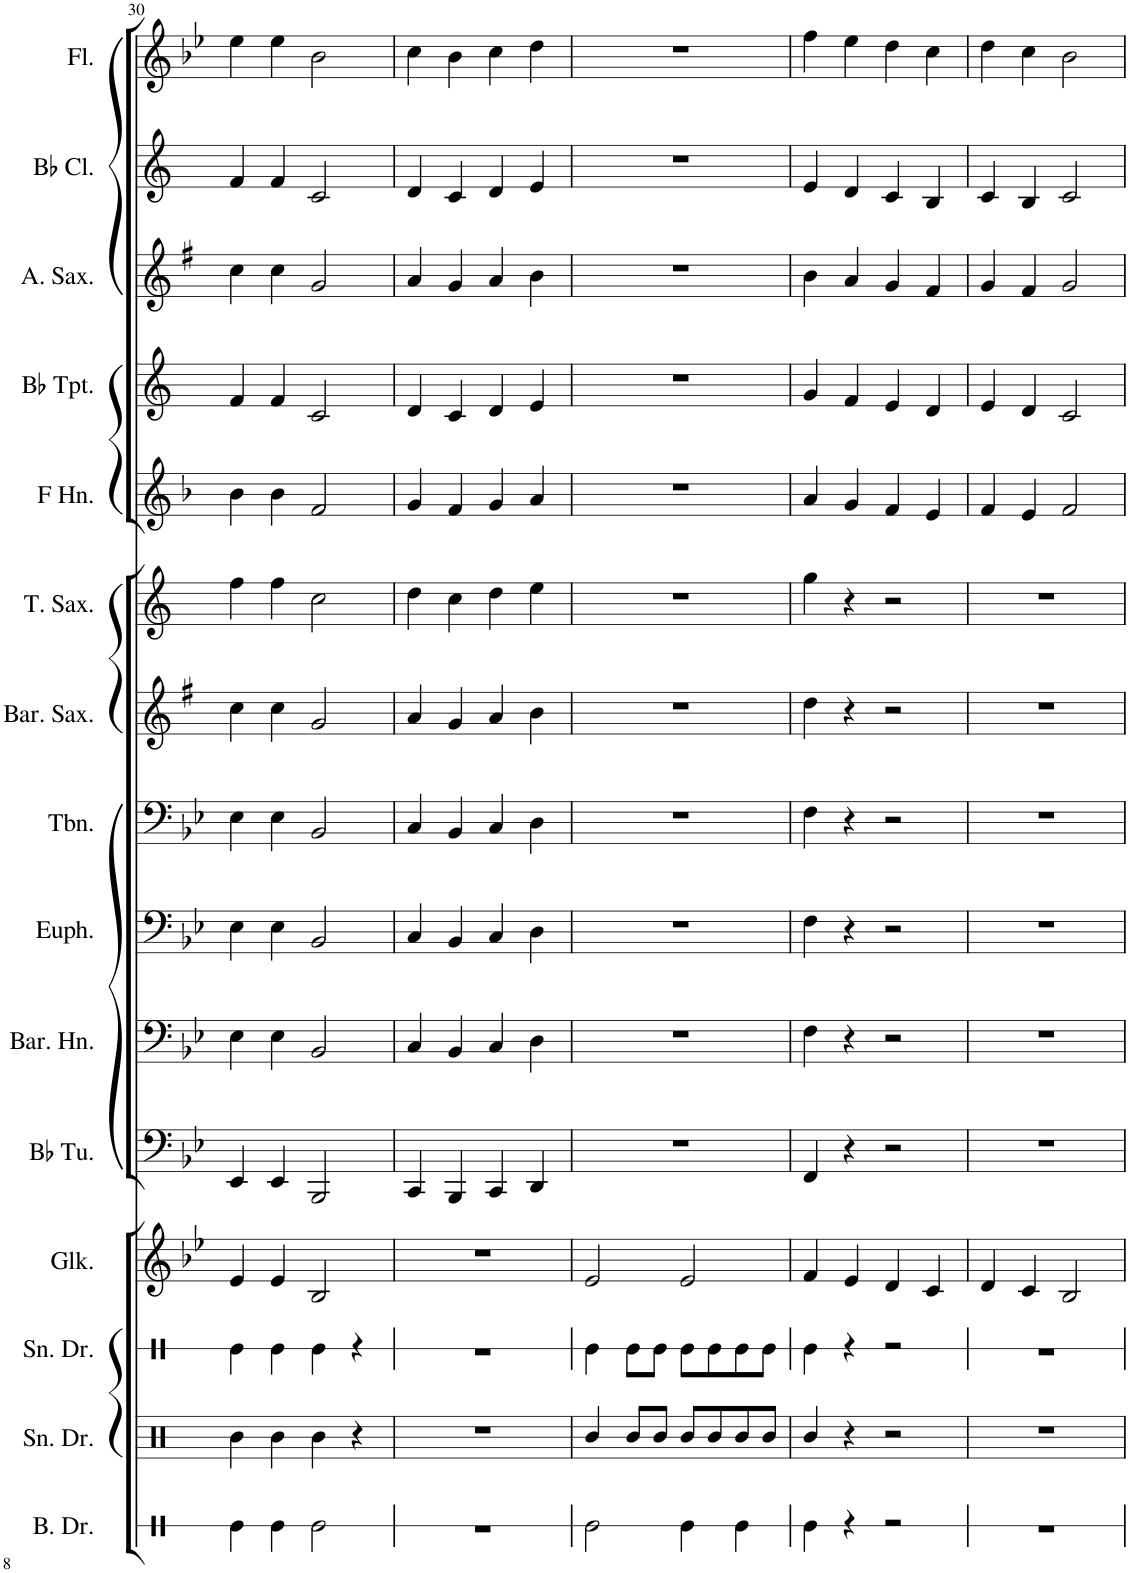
**kern	**kern	**kern	**kern	**kern	**kern	**kern	**kern	**kern	**kern	**kern	**kern	**kern	**kern	**kern
*part15	*part14	*part13	*part12	*part11	*part10	*part9	*part8	*part7	*part6	*part5	*part4	*part3	*part2	*part1
*staff15	*staff14	*staff13	*staff12	*staff11	*staff10	*staff9	*staff8	*staff7	*staff6	*staff5	*staff4	*staff3	*staff2	*staff1
*I"Bass Drum	*I"Snare Drum	*I"Snare Drum	*I"Glockenspiel	*I"Bb Tuba	*I"Baritone Horn	*I"Euphonium	*I"Trombone	*I"Baritone Saxophone	*I"Tenor Saxophone	*I"Horn in F	*I"Bb Trumpet	*I"Alto Saxophone	*I"Bb Clarinet	*I"Flute
*I'B. Dr.	*I'Sn. Dr.	*I'Sn. Dr.	*I'Glk.	*I'Bb Tu.	*I'Bar. Hn.	*I'Euph.	*I'Tbn.	*I'Bar. Sax.	*I'T. Sax.	*	*I'Bb Tpt.	*I'A. Sax.	*I'Bb Cl.	*I'Fl.
!!LO:PB:g=z
*clefX	*clefX	*clefX	*clefG2	*clefF4	*clefF4	*clefF4	*clefF4	*clefG2	*clefG2	*clefG2	*clefG2	*clefG2	*clefG2	*clefG2
*	*	*	*Trd-14c-24	*	*Trd4c7	*	*	*Trd12c21	*Trd8c14	*Trd4c7	*Trd1c2	*Trd5c9	*Trd1c2	*
*k[]	*k[]	*k[]	*k[b-e-]	*k[b-e-]	*k[b-e-]	*k[b-e-]	*k[b-e-]	*k[f#]	*k[]	*k[b-]	*k[]	*k[f#]	*k[]	*k[b-e-]
*M4/4	*M4/4	*M4/4	*M4/4	*M4/4	*M4/4	*M4/4	*M4/4	*M4/4	*M4/4	*M4/4	*M4/4	*M4/4	*M4/4	*M4/4
=30	=30	=30	=30	=30	=30	=30	=30	=30	=30	=30	=30	=30	=30	=30
4Re\	4R\	4Re\	4e-/	4EE-/	4E-\	4E-\	4E-\	4cc\	4ff\	4b-\	4f/	4cc\	4f/	4ee-\
4Re\	4R\	4Re\	4e-/	4EE-/	4E-\	4E-\	4E-\	4cc\	4ff\	4b-\	4f/	4cc\	4f/	4ee-\
2Re\	4R\	4Re\	2B-/	2BBB-/	2BB-/	2BB-/	2BB-/	2g/	2cc\	2f/	2c/	2g/	2c/	2b-\
.	4r	4r	.	.	.	.	.	.	.	.	.	.	.	.
=31	=31	=31	=31	=31	=31	=31	=31	=31	=31	=31	=31	=31	=31	=31
1r	1r	1r	1r	4CC/	4C/	4C/	4C/	4a/	4dd\	4g/	4d/	4a/	4d/	4cc\
.	.	.	.	4BBB-/	4BB-/	4BB-/	4BB-/	4g/	4cc\	4f/	4c/	4g/	4c/	4b-\
.	.	.	.	4CC/	4C/	4C/	4C/	4a/	4dd\	4g/	4d/	4a/	4d/	4cc\
.	.	.	.	4DD/	4D\	4D\	4D\	4b\	4ee\	4a/	4e/	4b\	4e/	4dd\
=32	=32	=32	=32	=32	=32	=32	=32	=32	=32	=32	=32	=32	=32	=32
2Re\	4R/	4Re\	2e-/	1r	1r	1r	1r	1r	1r	1r	1r	1r	1r	1r
.	8R/L	8Re\L	.	.	.	.	.	.	.	.	.	.	.	.
.	8R/J	8Re\J	.	.	.	.	.	.	.	.	.	.	.	.
4Re\	8R/L	8Re\L	2e-/	.	.	.	.	.	.	.	.	.	.	.
.	8R/	8Re\	.	.	.	.	.	.	.	.	.	.	.	.
4Re\	8R/	8Re\	.	.	.	.	.	.	.	.	.	.	.	.
.	8R/J	8Re\J	.	.	.	.	.	.	.	.	.	.	.	.
=33	=33	=33	=33	=33	=33	=33	=33	=33	=33	=33	=33	=33	=33	=33
4Re\	4R/	4Re\	4f/	4FF/	4F\	4F\	4F\	4dd\	4gg\	4a/	4g/	4b\	4e/	4ff\
4r	4r	4r	4e-/	4r	4r	4r	4r	4r	4r	4g/	4f/	4a/	4d/	4ee-\
2r	2r	2r	4d/	2r	2r	2r	2r	2r	2r	4f/	4e/	4g/	4c/	4dd\
.	.	.	4c/	.	.	.	.	.	.	4e/	4d/	4f#/	4B/	4cc\
=34	=34	=34	=34	=34	=34	=34	=34	=34	=34	=34	=34	=34	=34	=34
1r	1r	1r	4d/	1r	1r	1r	1r	1r	1r	4f/	4e/	4g/	4c/	4dd\
.	.	.	4c/	.	.	.	.	.	.	4e/	4d/	4f#/	4B/	4cc\
.	.	.	2B-/	.	.	.	.	.	.	2f/	2c/	2g/	2c/	2b-\
=	=	=	=	=	=	=	=	=	=	=	=	=	=	=
*-	*-	*-	*-	*-	*-	*-	*-	*-	*-	*-	*-	*-	*-	*-
